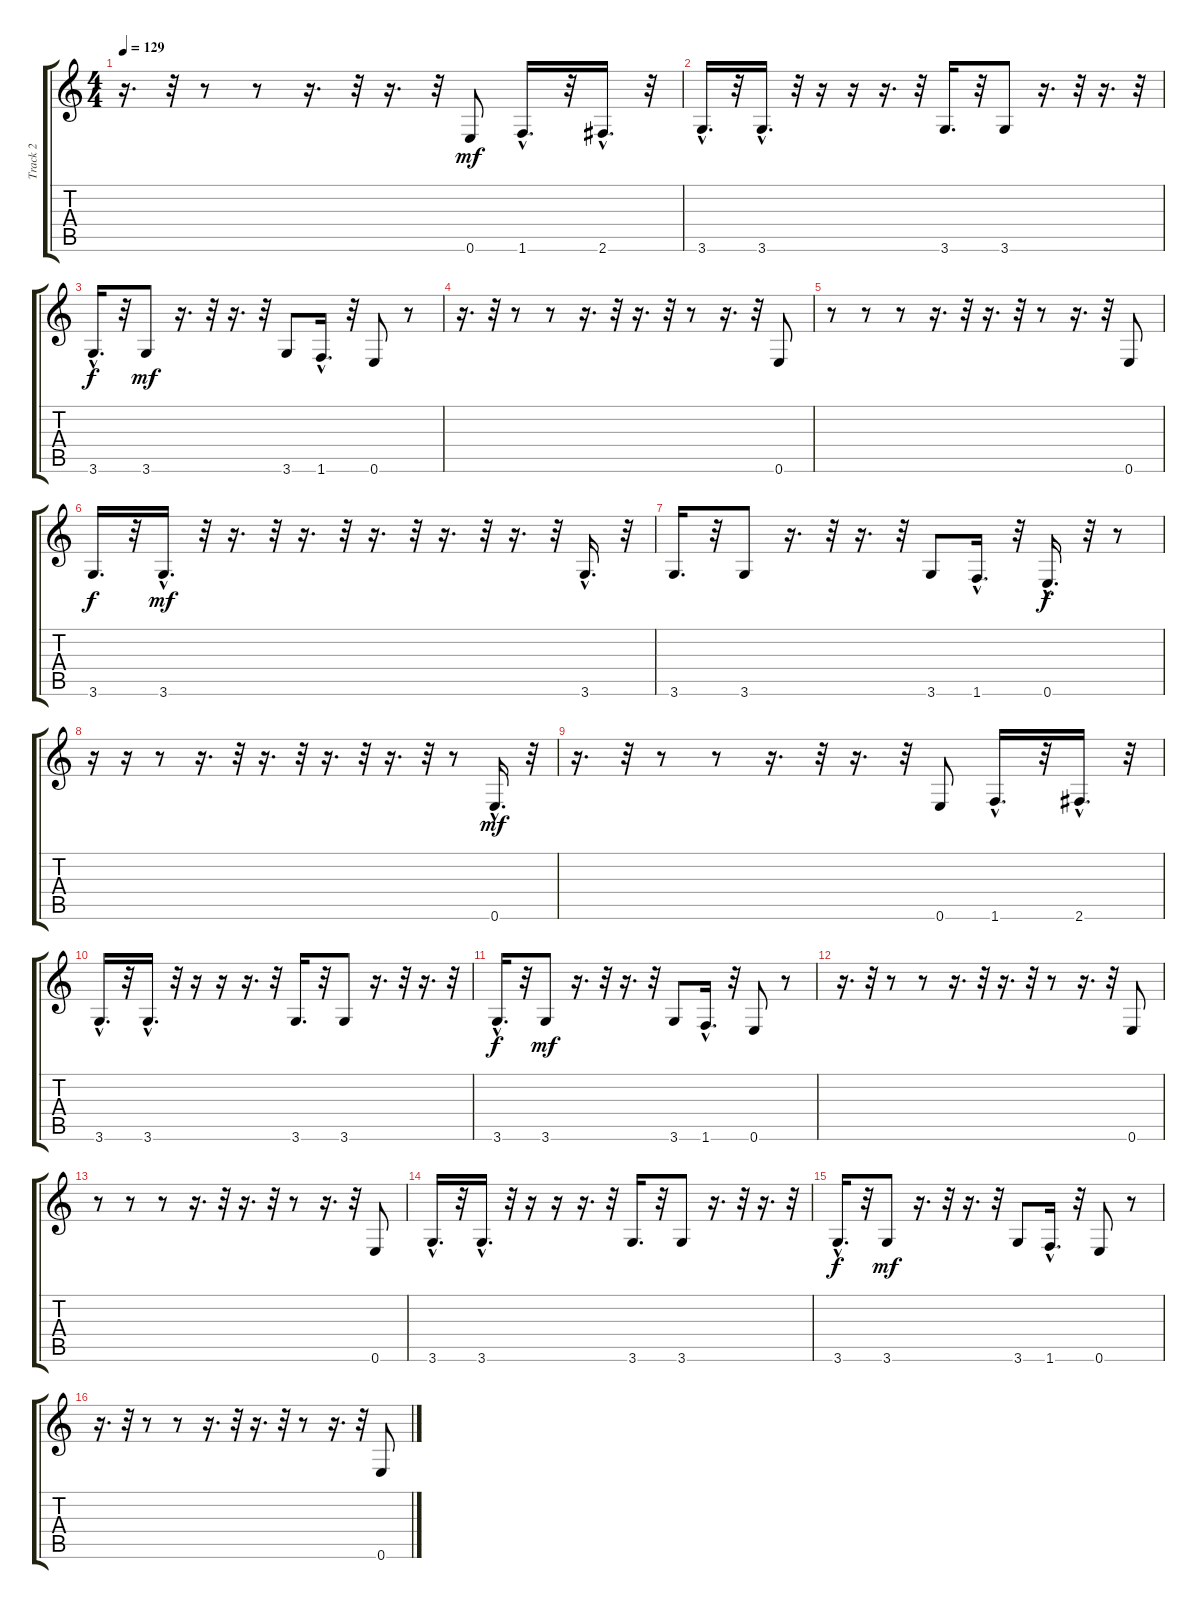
\track ("Track 2" "Track 2") {instrument electricbassfinger}
\staff {score tabs}
\tuning (E4 B3 G3 D3 A2 E2) {hide}
\ts (4 4)
\tempo 129
\clef g2
\ks c
r.16{d dy mf} r.32 r.8 r.8 r.16{d} r.32 r.16{d} r.32 0.6.8 1.6{hac}.16{d} r.32 2.6{hac}.16{d} r.32 |
3.6{hac}.16{d} r.32 3.6{hac}.16{d} r.32 r.16 r.16 r.16{d} r.32 3.6.16{d} r.32 3.6.8 r.16{d} r.32 r.16{d} r.32 |
3.6{hac}.16{d dy f} r.32 3.6.8{dy mf} r.16{d} r.32 r.16{d} r.32 3.6.8 1.6{hac}.16{d} r.32 0.6.8 r.8 |
r.16{d} r.32 r.8 r.8 r.16{d} r.32 r.16{d} r.32 r.8 r.16{d} r.32 0.6.8 |
r.8 r.8 r.8 r.16{d} r.32 r.16{d} r.32 r.8 r.16{d} r.32 0.6.8 |
3.6.16{d dy f} r.32 3.6{hac}.16{d dy mf} r.32 r.16{d} r.32 r.16{d} r.32 r.16{d} r.32 r.16{d} r.32 r.16{d} r.32 3.6{hac}.16{d} r.32 |
3.6.16{d} r.32 3.6.8 r.16{d} r.32 r.16{d} r.32 3.6.8 1.6{hac}.16{d} r.32 0.6{hac}.16{d dy f} r.32 r.8 |
r.16 r.16 r.8 r.16{d} r.32 r.16{d} r.32 r.16{d} r.32 r.16{d} r.32 r.8 0.6{hac}.16{d dy mf} r.32 |
r.16{d} r.32 r.8 r.8 r.16{d} r.32 r.16{d} r.32 0.6.8 1.6{hac}.16{d} r.32 2.6{hac}.16{d} r.32 |
3.6{hac}.16{d} r.32 3.6{hac}.16{d} r.32 r.16 r.16 r.16{d} r.32 3.6.16{d} r.32 3.6.8 r.16{d} r.32 r.16{d} r.32 |
3.6{hac}.16{d dy f} r.32 3.6.8{dy mf} r.16{d} r.32 r.16{d} r.32 3.6.8 1.6{hac}.16{d} r.32 0.6.8 r.8 |
r.16{d} r.32 r.8 r.8 r.16{d} r.32 r.16{d} r.32 r.8 r.16{d} r.32 0.6.8 |
r.8 r.8 r.8 r.16{d} r.32 r.16{d} r.32 r.8 r.16{d} r.32 0.6.8 |
3.6{hac}.16{d} r.32 3.6{hac}.16{d} r.32 r.16 r.16 r.16{d} r.32 3.6.16{d} r.32 3.6.8 r.16{d} r.32 r.16{d} r.32 |
3.6{hac}.16{d dy f} r.32 3.6.8{dy mf} r.16{d} r.32 r.16{d} r.32 3.6.8 1.6{hac}.16{d} r.32 0.6.8 r.8 |
r.16{d} r.32 r.8 r.8 r.16{d} r.32 r.16{d} r.32 r.8 r.16{d} r.32 0.6.8
